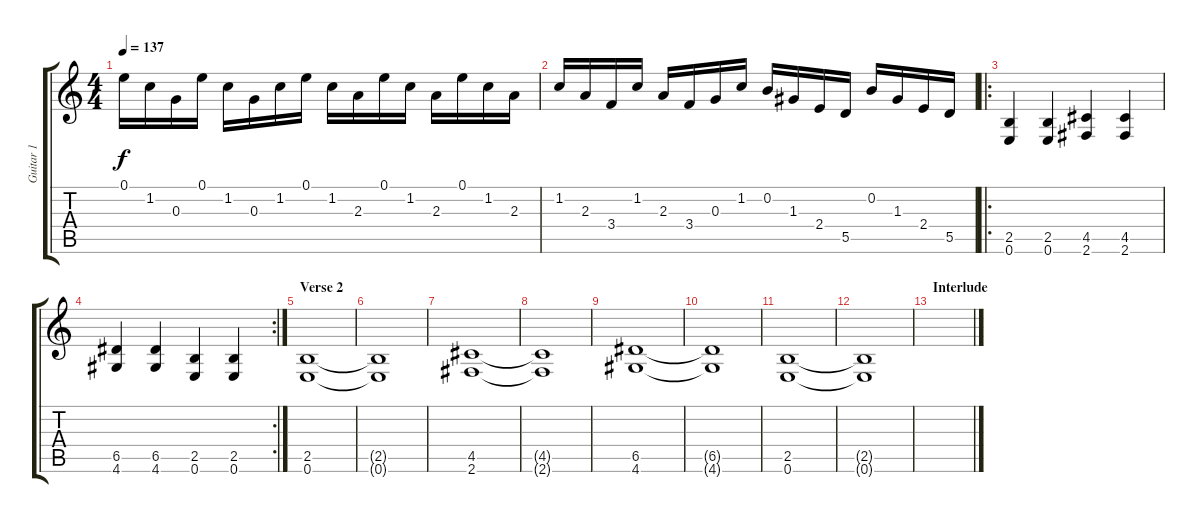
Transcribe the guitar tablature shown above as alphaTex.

\track ("Guitar 1" "Guitar 1") {instrument distortionguitar}
\staff {score tabs}
\tuning (E4 B3 G3 D3 A2 E2) {hide}
\ts (4 4)
\tempo 137
\clef g2
\ks c
0.1.16{dy f} 1.2.16 0.3.16 0.1.16 1.2.16 0.3.16 1.2.16 0.1.16 1.2.16 2.3.16 0.1.16 1.2.16 2.3.16 0.1.16 1.2.16 2.3.16 |
1.2.16 2.3.16 3.4.16 1.2.16 2.3.16 3.4.16 0.3.16 1.2.16 0.2.16 1.3.16 2.4.16 5.5.16 0.2.16 1.3.16 2.4.16 5.5.16 |
\ro
(2.5 0.6).4 (2.5 0.6).4 (4.5 2.6).4 (4.5 2.6).4 |
\rc 2
(6.5 4.6).4 (6.5 4.6).4 (2.5 0.6).4 (2.5 0.6).4 |
\section ("" "Verse 2")
(2.5 0.6).1 |
(2.5{t} 0.6{t}).1 |
(4.5 2.6).1 |
(4.5{t} 2.6{t}).1 |
(6.5 4.6).1 |
(6.5{t} 4.6{t}).1 |
(2.5 0.6).1 |
(2.5{t} 0.6{t}).1 |
\section ("" "Interlude")
